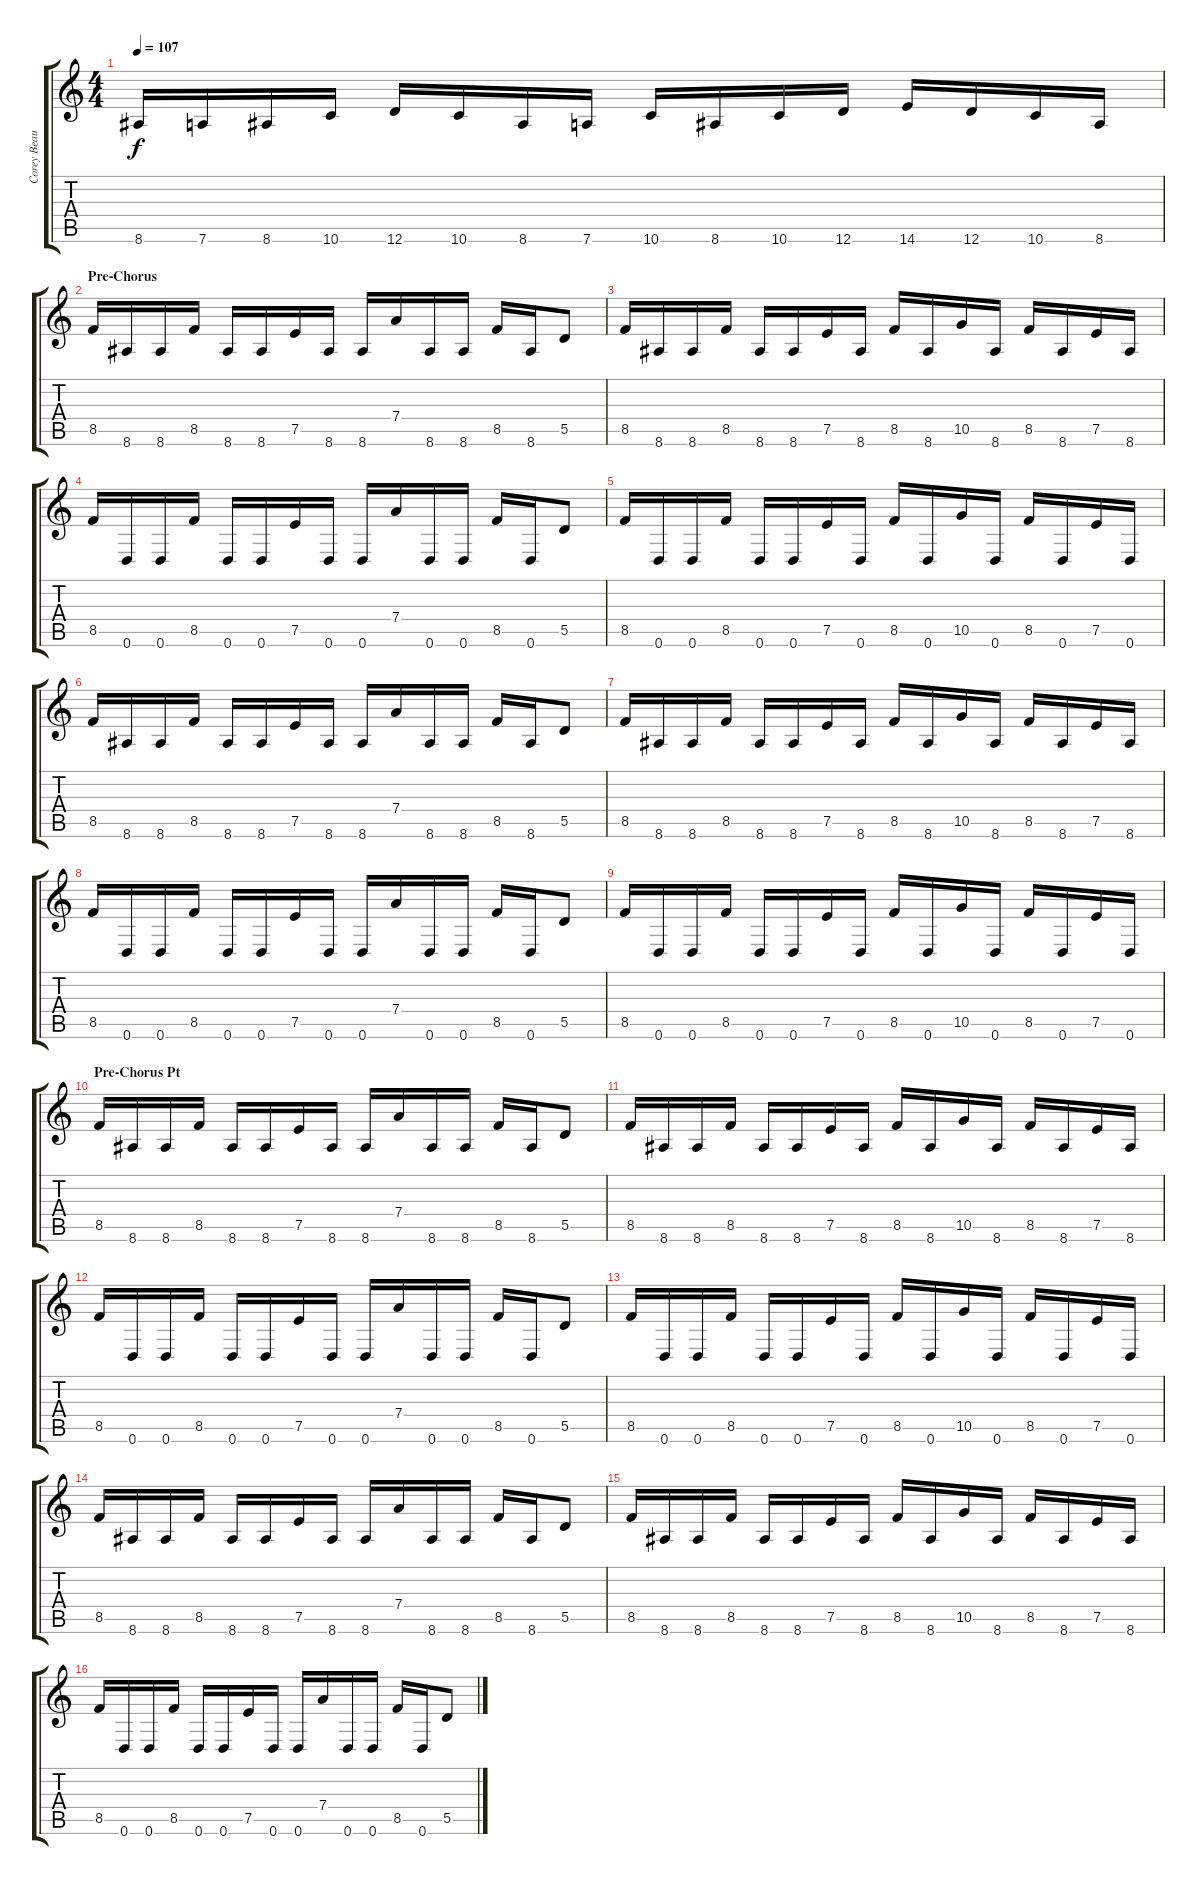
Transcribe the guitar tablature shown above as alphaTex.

\track ("Corey Beaulieu" "Corey Beau") {instrument distortionguitar}
\staff {score tabs}
\tuning (E4 B3 G3 D3 A2 D2) {hide}
\ts (4 4)
\tempo 107
\clef g2
\ks c
8.6.16{dy f} 7.6.16 8.6.16 10.6.16 12.6.16 10.6.16 8.6.16 7.6.16 10.6.16 8.6.16 10.6.16 12.6.16 14.6.16 12.6.16 10.6.16 8.6.16 |
\section ("" "Pre-Chorus")
8.5.16 8.6.16 8.6.16 8.5.16 8.6.16 8.6.16 7.5.16 8.6.16 8.6.16 7.4.16 8.6.16 8.6.16 8.5.16 8.6.16 5.5.8 |
8.5.16 8.6.16 8.6.16 8.5.16 8.6.16 8.6.16 7.5.16 8.6.16 8.5.16 8.6.16 10.5.16 8.6.16 8.5.16 8.6.16 7.5.16 8.6.16 |
8.5.16 0.6.16 0.6.16 8.5.16 0.6.16 0.6.16 7.5.16 0.6.16 0.6.16 7.4.16 0.6.16 0.6.16 8.5.16 0.6.16 5.5.8 |
8.5.16 0.6.16 0.6.16 8.5.16 0.6.16 0.6.16 7.5.16 0.6.16 8.5.16 0.6.16 10.5.16 0.6.16 8.5.16 0.6.16 7.5.16 0.6.16 |
8.5.16 8.6.16 8.6.16 8.5.16 8.6.16 8.6.16 7.5.16 8.6.16 8.6.16 7.4.16 8.6.16 8.6.16 8.5.16 8.6.16 5.5.8 |
8.5.16 8.6.16 8.6.16 8.5.16 8.6.16 8.6.16 7.5.16 8.6.16 8.5.16 8.6.16 10.5.16 8.6.16 8.5.16 8.6.16 7.5.16 8.6.16 |
8.5.16 0.6.16 0.6.16 8.5.16 0.6.16 0.6.16 7.5.16 0.6.16 0.6.16 7.4.16 0.6.16 0.6.16 8.5.16 0.6.16 5.5.8 |
8.5.16 0.6.16 0.6.16 8.5.16 0.6.16 0.6.16 7.5.16 0.6.16 8.5.16 0.6.16 10.5.16 0.6.16 8.5.16 0.6.16 7.5.16 0.6.16 |
\section ("" "Pre-Chorus Pt")
8.5.16 8.6.16 8.6.16 8.5.16 8.6.16 8.6.16 7.5.16 8.6.16 8.6.16 7.4.16 8.6.16 8.6.16 8.5.16 8.6.16 5.5.8 |
8.5.16 8.6.16 8.6.16 8.5.16 8.6.16 8.6.16 7.5.16 8.6.16 8.5.16 8.6.16 10.5.16 8.6.16 8.5.16 8.6.16 7.5.16 8.6.16 |
8.5.16 0.6.16 0.6.16 8.5.16 0.6.16 0.6.16 7.5.16 0.6.16 0.6.16 7.4.16 0.6.16 0.6.16 8.5.16 0.6.16 5.5.8 |
8.5.16 0.6.16 0.6.16 8.5.16 0.6.16 0.6.16 7.5.16 0.6.16 8.5.16 0.6.16 10.5.16 0.6.16 8.5.16 0.6.16 7.5.16 0.6.16 |
8.5.16 8.6.16 8.6.16 8.5.16 8.6.16 8.6.16 7.5.16 8.6.16 8.6.16 7.4.16 8.6.16 8.6.16 8.5.16 8.6.16 5.5.8 |
8.5.16 8.6.16 8.6.16 8.5.16 8.6.16 8.6.16 7.5.16 8.6.16 8.5.16 8.6.16 10.5.16 8.6.16 8.5.16 8.6.16 7.5.16 8.6.16 |
8.5.16 0.6.16 0.6.16 8.5.16 0.6.16 0.6.16 7.5.16 0.6.16 0.6.16 7.4.16 0.6.16 0.6.16 8.5.16 0.6.16 5.5.8
